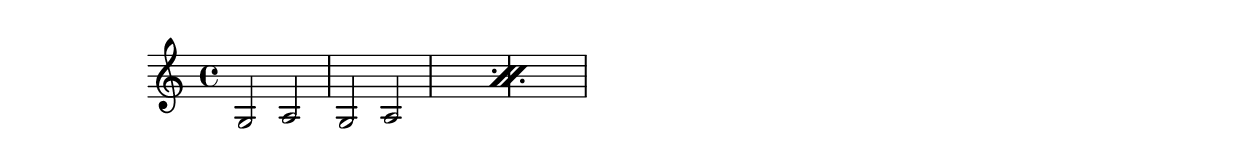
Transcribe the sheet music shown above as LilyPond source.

\version "1.7.23"


\header {
texidoc = "Percent repeats are not skipped, even when skipBars is set.  "
}


\score {
     \context Staff <
	\property Score.skipBars = ##t
	\notes {
	\repeat "percent" 2 { g2 a g a }
	}
     >
}

